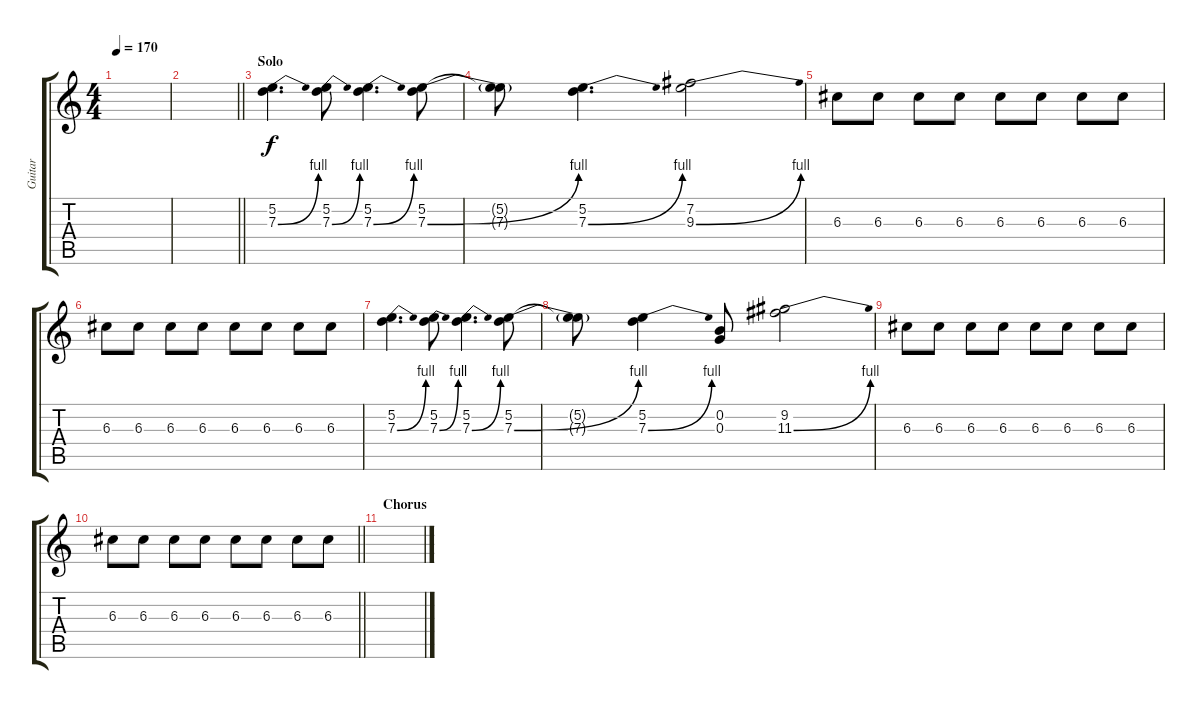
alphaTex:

\track ("Guitar" "Guitar") {instrument distortionguitar}
\staff {score tabs}
\tuning (E4 B3 G3 D3 A2 E2) {hide}
\ts (4 4)
\tempo 170
\clef g2
\ks c
|
\barLineRight lightlight
|
\section ("" "Solo")
(5.2 7.3{be (bend 0 0 60 4)}).4{d} (5.2 7.3{be (bend 0 0 60 4)}).8 (5.2 7.3{be (bend 0 0 60 4)}).4{d} (5.2 7.3{be (bend 0 0 60 4)}).8 |
(5.2{t} 7.3{t}).8 (5.2 7.3{be (bend 0 0 60 4)}).4{d} (7.2 9.3{be (bend 0 0 60 4)}).2 |
6.3.8 6.3.8 6.3.8 6.3.8 6.3.8 6.3.8 6.3.8 6.3.8 |
6.3.8 6.3.8 6.3.8 6.3.8 6.3.8 6.3.8 6.3.8 6.3.8 |
(5.2 7.3{be (bend 0 0 60 4)}).4{d} (5.2 7.3{be (bend 0 0 60 4)}).8 (5.2 7.3{be (bend 0 0 60 4)}).4{d} (5.2 7.3{be (bend 0 0 60 4)}).8 |
(5.2{t} 7.3{t}).8 (5.2 7.3{be (bend 0 0 60 4)}).4 (0.2 0.3).8 (9.2 11.3{be (bend 0 0 60 4)}).2 |
6.3.8 6.3.8 6.3.8 6.3.8 6.3.8 6.3.8 6.3.8 6.3.8 |
\barLineRight lightlight
6.3.8 6.3.8 6.3.8 6.3.8 6.3.8 6.3.8 6.3.8 6.3.8 |
\section ("" "Chorus")
